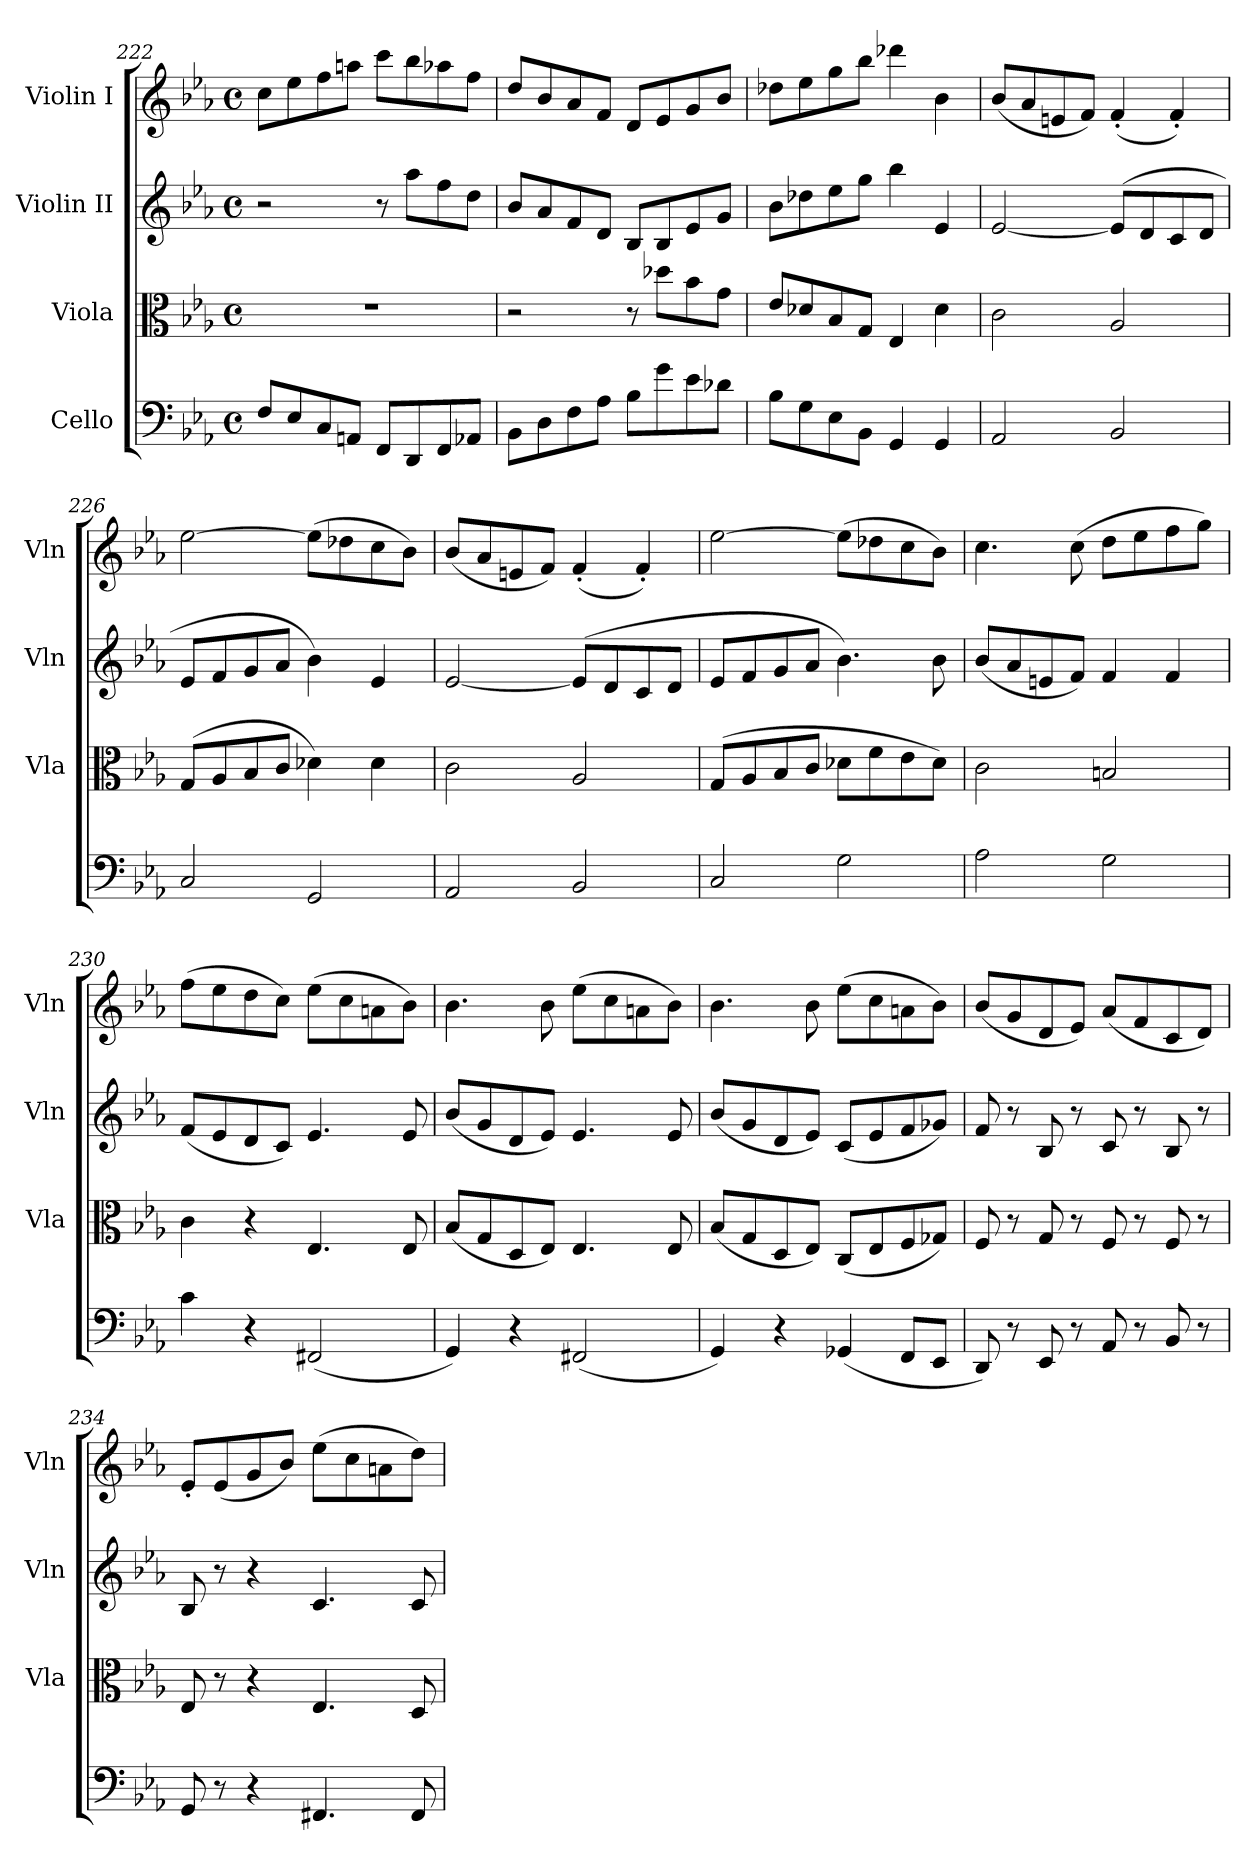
**kern	**kern	**kern	**kern
*part4	*part3	*part2	*part1
*staff4	*staff3	*staff2	*staff1
*I"Cello	*I"Viola	*I"Violin II	*I"Violin I
*	*I'Vla	*I'Vln	*I'Vln
*clefF4	*clefC3	*clefG2	*clefG2
*k[b-e-a-]	*k[b-e-a-]	*k[b-e-a-]	*k[b-e-a-]
*M4/4	*M4/4	*M4/4	*M4/4
*met(c)	*met(c)	*met(c)	*met(c)
=222	=222	=222	=222
8F/L	1r	2r	8cc\L
8E-/	.	.	8ee-\
8C/	.	.	8ff\
8AAn/J	.	.	8aan\J
8FF/L	.	8r	8ccc\L
8DD/	.	8aa-\L	8bb-\
8FF/	.	8ff\	8aa-X\
8AA-X/J	.	8dd\J	8ff\J
=223	=223	=223	=223
8BB-\L	2r	8b-/L	8dd/L
8D\	.	8a-/	8b-/
8F\	.	8f/	8a-/
8A-\J	.	8d/J	8f/J
8B-\L	8r	8B-/L	8d/L
8g\	8dd-X\L	8B-/	8e-/
8e-\	8b-\	8e-/	8g/
8d-X\J	8g\J	8g/J	8b-/J
=224	=224	=224	=224
8B-\L	8e-/L	8b-\L	8dd-X\L
8G\	8d-X/	8dd-X\	8ee-\
8E-\	8B-/	8ee-\	8gg\
8BB-\J	8G/J	8gg\J	8bb-\J
4GG/	4E-/	4bb-\	4ddd-X\
4GG/	4d-\	4e-/	4b-\
=225	=225	=225	=225
2AA-/	2c\	[2e-/	(<8b-/L
.	.	.	8a-/
.	.	.	8en/
.	.	.	8f/J)
2BB-/	2A-/	(<8e-/L]	(<4f'/
.	.	8d/	.
.	.	8c/	4f'/)
.	.	8d/J	.
=226	=226	=226	=226
2C/	(>8G/L	8e-/L	[2ee-\
.	8A-/	8f/	.
.	8B-/	8g/	.
.	8c/J	8a-/J	.
2GG/	4d-X\)	4b-\)	(>8ee-\L]
.	.	.	8dd-X\
.	4d-\	4e-/	8cc\
.	.	.	8b-\J)
!!LO:LB:g=z
=227	=227	=227	=227
2AA-/	2c\	[2e-/	(<8b-/L
.	.	.	8a-/
.	.	.	8en/
.	.	.	8f/J)
2BB-/	2A-/	(>8e-/L]	(<4f'/
.	.	8d/	.
.	.	8c/	4f'/)
.	.	8d/J	.
=228	=228	=228	=228
2C/	(>8G/L	8e-/L	[2ee-\
.	8A-/	8f/	.
.	8B-/	8g/	.
.	8c/J	8a-/J	.
2G\	8d-X\L	4.b-\)	(>8ee-\L]
.	8f\	.	8dd-X\
.	8e-\	.	8cc\
.	8d-\J)	8b-\	8b-\J)
=229	=229	=229	=229
2A-\	2c\	(<8b-/L	4.cc\
.	.	8a-/	.
.	.	8en/	.
.	.	8f/J)	(>8cc\
2G\	2Bn/	4f/	8dd\L
.	.	.	8ee-\
.	.	4f/	8ff\
.	.	.	8gg\J)
=230	=230	=230	=230
4c\	4c\	(<8f/L	(>8ff\L
.	.	8e-/	8ee-\
4r	4r	8d/	8dd\
.	.	8c/J)	8cc\J)
(<2FF#X/	4.E-/	4.e-/	(>8ee-\L
.	.	.	8cc\
.	.	.	8an\
.	8E-/	8e-/	8b-\J)
=231	=231	=231	=231
4GG/)	(<8B-/L	(<8b-/L	4.b-\
.	8G/	8g/	.
4r	8D/	8d/	.
.	8E-/J)	8e-/J)	8b-\
(<2FF#X/	4.E-/	4.e-/	(>8ee-\L
.	.	.	8cc\
.	.	.	8an\
.	8E-/	8e-/	8b-\J)
=232	=232	=232	=232
4GG/)	(<8B-/L	(<8b-/L	4.b-\
.	8G/	8g/	.
4r	8D/	8d/	.
.	8E-/J)	8e-/J)	8b-\
(<4GG-X/	(<8C/L	(<8c/L	(>8ee-\L
.	8E-/	8e-/	8cc\
8FF/L	8F/	8f/	8an\
8EE-/J	8G-X/J)	8g-X/J)	8b-\J)
=233	=233	=233	=233
8DD/)	8F/	8f/	(<8b-/L
8r	8r	8r	8g/
8EE-/	8G/	8B-/	8d/
8r	8r	8r	8e-/J)
8AA-/	8F/	8c/	(<8a-/L
8r	8r	8r	8f/
8BB-/	8F/	8B-/	8c/
8r	8r	8r	8d/J)
=234	=234	=234	=234
8GG/	8E-/	8B-/	8e-'/L
8r	8r	8r	(<8e-/
4r	4r	4r	8g/
.	.	.	8b-/J)
4.FF#X/	4.E-/	4.c/	(>8ee-\L
.	.	.	8cc\
.	.	.	8an\
8FF#/	8D/	8c/	8dd\J)
=	=	=	=
*-	*-	*-	*-
